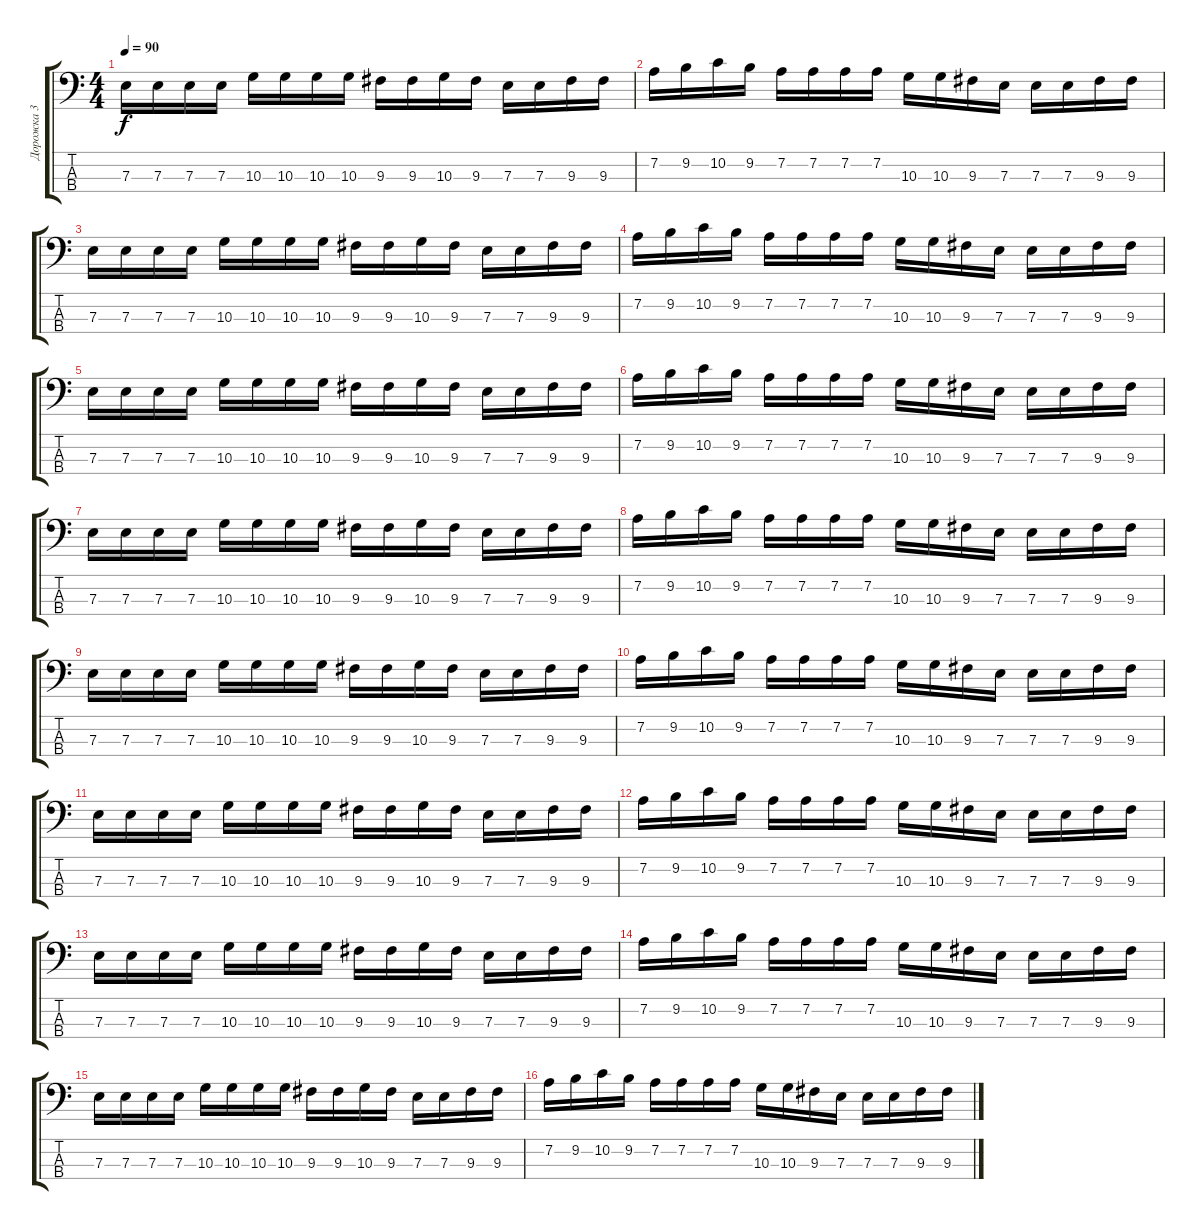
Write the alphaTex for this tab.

\track ("Дорожка 3" "Дорожка 3") {instrument electricbassfinger}
\staff {score tabs}
\tuning (G2 D2 A1 E1) {hide}
\ts (4 4)
\tempo 90
\clef f4
\ks c
7.3.16{dy f} 7.3.16 7.3.16 7.3.16 10.3.16 10.3.16 10.3.16 10.3.16 9.3.16 9.3.16 10.3.16 9.3.16 7.3.16 7.3.16 9.3.16 9.3.16 |
7.2.16 9.2.16 10.2.16 9.2.16 7.2.16 7.2.16 7.2.16 7.2.16 10.3.16 10.3.16 9.3.16 7.3.16 7.3.16 7.3.16 9.3.16 9.3.16 |
7.3.16 7.3.16 7.3.16 7.3.16 10.3.16 10.3.16 10.3.16 10.3.16 9.3.16 9.3.16 10.3.16 9.3.16 7.3.16 7.3.16 9.3.16 9.3.16 |
7.2.16 9.2.16 10.2.16 9.2.16 7.2.16 7.2.16 7.2.16 7.2.16 10.3.16 10.3.16 9.3.16 7.3.16 7.3.16 7.3.16 9.3.16 9.3.16 |
7.3.16 7.3.16 7.3.16 7.3.16 10.3.16 10.3.16 10.3.16 10.3.16 9.3.16 9.3.16 10.3.16 9.3.16 7.3.16 7.3.16 9.3.16 9.3.16 |
7.2.16 9.2.16 10.2.16 9.2.16 7.2.16 7.2.16 7.2.16 7.2.16 10.3.16 10.3.16 9.3.16 7.3.16 7.3.16 7.3.16 9.3.16 9.3.16 |
7.3.16 7.3.16 7.3.16 7.3.16 10.3.16 10.3.16 10.3.16 10.3.16 9.3.16 9.3.16 10.3.16 9.3.16 7.3.16 7.3.16 9.3.16 9.3.16 |
7.2.16 9.2.16 10.2.16 9.2.16 7.2.16 7.2.16 7.2.16 7.2.16 10.3.16 10.3.16 9.3.16 7.3.16 7.3.16 7.3.16 9.3.16 9.3.16 |
7.3.16 7.3.16 7.3.16 7.3.16 10.3.16 10.3.16 10.3.16 10.3.16 9.3.16 9.3.16 10.3.16 9.3.16 7.3.16 7.3.16 9.3.16 9.3.16 |
7.2.16 9.2.16 10.2.16 9.2.16 7.2.16 7.2.16 7.2.16 7.2.16 10.3.16 10.3.16 9.3.16 7.3.16 7.3.16 7.3.16 9.3.16 9.3.16 |
7.3.16 7.3.16 7.3.16 7.3.16 10.3.16 10.3.16 10.3.16 10.3.16 9.3.16 9.3.16 10.3.16 9.3.16 7.3.16 7.3.16 9.3.16 9.3.16 |
7.2.16 9.2.16 10.2.16 9.2.16 7.2.16 7.2.16 7.2.16 7.2.16 10.3.16 10.3.16 9.3.16 7.3.16 7.3.16 7.3.16 9.3.16 9.3.16 |
7.3.16 7.3.16 7.3.16 7.3.16 10.3.16 10.3.16 10.3.16 10.3.16 9.3.16 9.3.16 10.3.16 9.3.16 7.3.16 7.3.16 9.3.16 9.3.16 |
7.2.16 9.2.16 10.2.16 9.2.16 7.2.16 7.2.16 7.2.16 7.2.16 10.3.16 10.3.16 9.3.16 7.3.16 7.3.16 7.3.16 9.3.16 9.3.16 |
7.3.16 7.3.16 7.3.16 7.3.16 10.3.16 10.3.16 10.3.16 10.3.16 9.3.16 9.3.16 10.3.16 9.3.16 7.3.16 7.3.16 9.3.16 9.3.16 |
7.2.16 9.2.16 10.2.16 9.2.16 7.2.16 7.2.16 7.2.16 7.2.16 10.3.16 10.3.16 9.3.16 7.3.16 7.3.16 7.3.16 9.3.16 9.3.16
